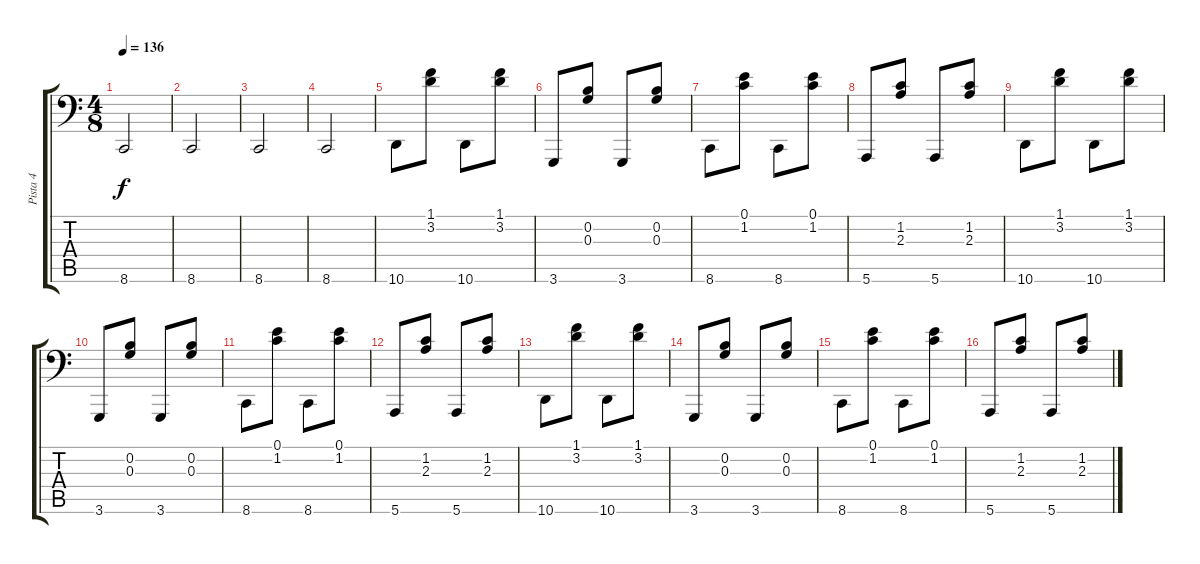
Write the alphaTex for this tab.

\track ("Pista 4" "Pista 4") {instrument kalimba}
\staff {score tabs}
\tuning (E4 B3 G3 D3 A2 E1) {hide}
\ts (4 8)
\tempo 136
\clef f4
\ks c
8.6.2{dy f} |
8.6.2 |
8.6.2 |
8.6.2 |
10.6.8 (1.1 3.2).8 10.6.8 (1.1 3.2).8 |
3.6.8 (0.2 0.3).8 3.6.8 (0.2 0.3).8 |
8.6.8 (0.1 1.2).8 8.6.8 (0.1 1.2).8 |
5.6.8 (1.2 2.3).8 5.6.8 (1.2 2.3).8 |
10.6.8 (1.1 3.2).8 10.6.8 (1.1 3.2).8 |
3.6.8 (0.2 0.3).8 3.6.8 (0.2 0.3).8 |
8.6.8 (0.1 1.2).8 8.6.8 (0.1 1.2).8 |
5.6.8 (1.2 2.3).8 5.6.8 (1.2 2.3).8 |
10.6.8 (1.1 3.2).8 10.6.8 (1.1 3.2).8 |
3.6.8 (0.2 0.3).8 3.6.8 (0.2 0.3).8 |
8.6.8 (0.1 1.2).8 8.6.8 (0.1 1.2).8 |
5.6.8 (1.2 2.3).8 5.6.8 (1.2 2.3).8
